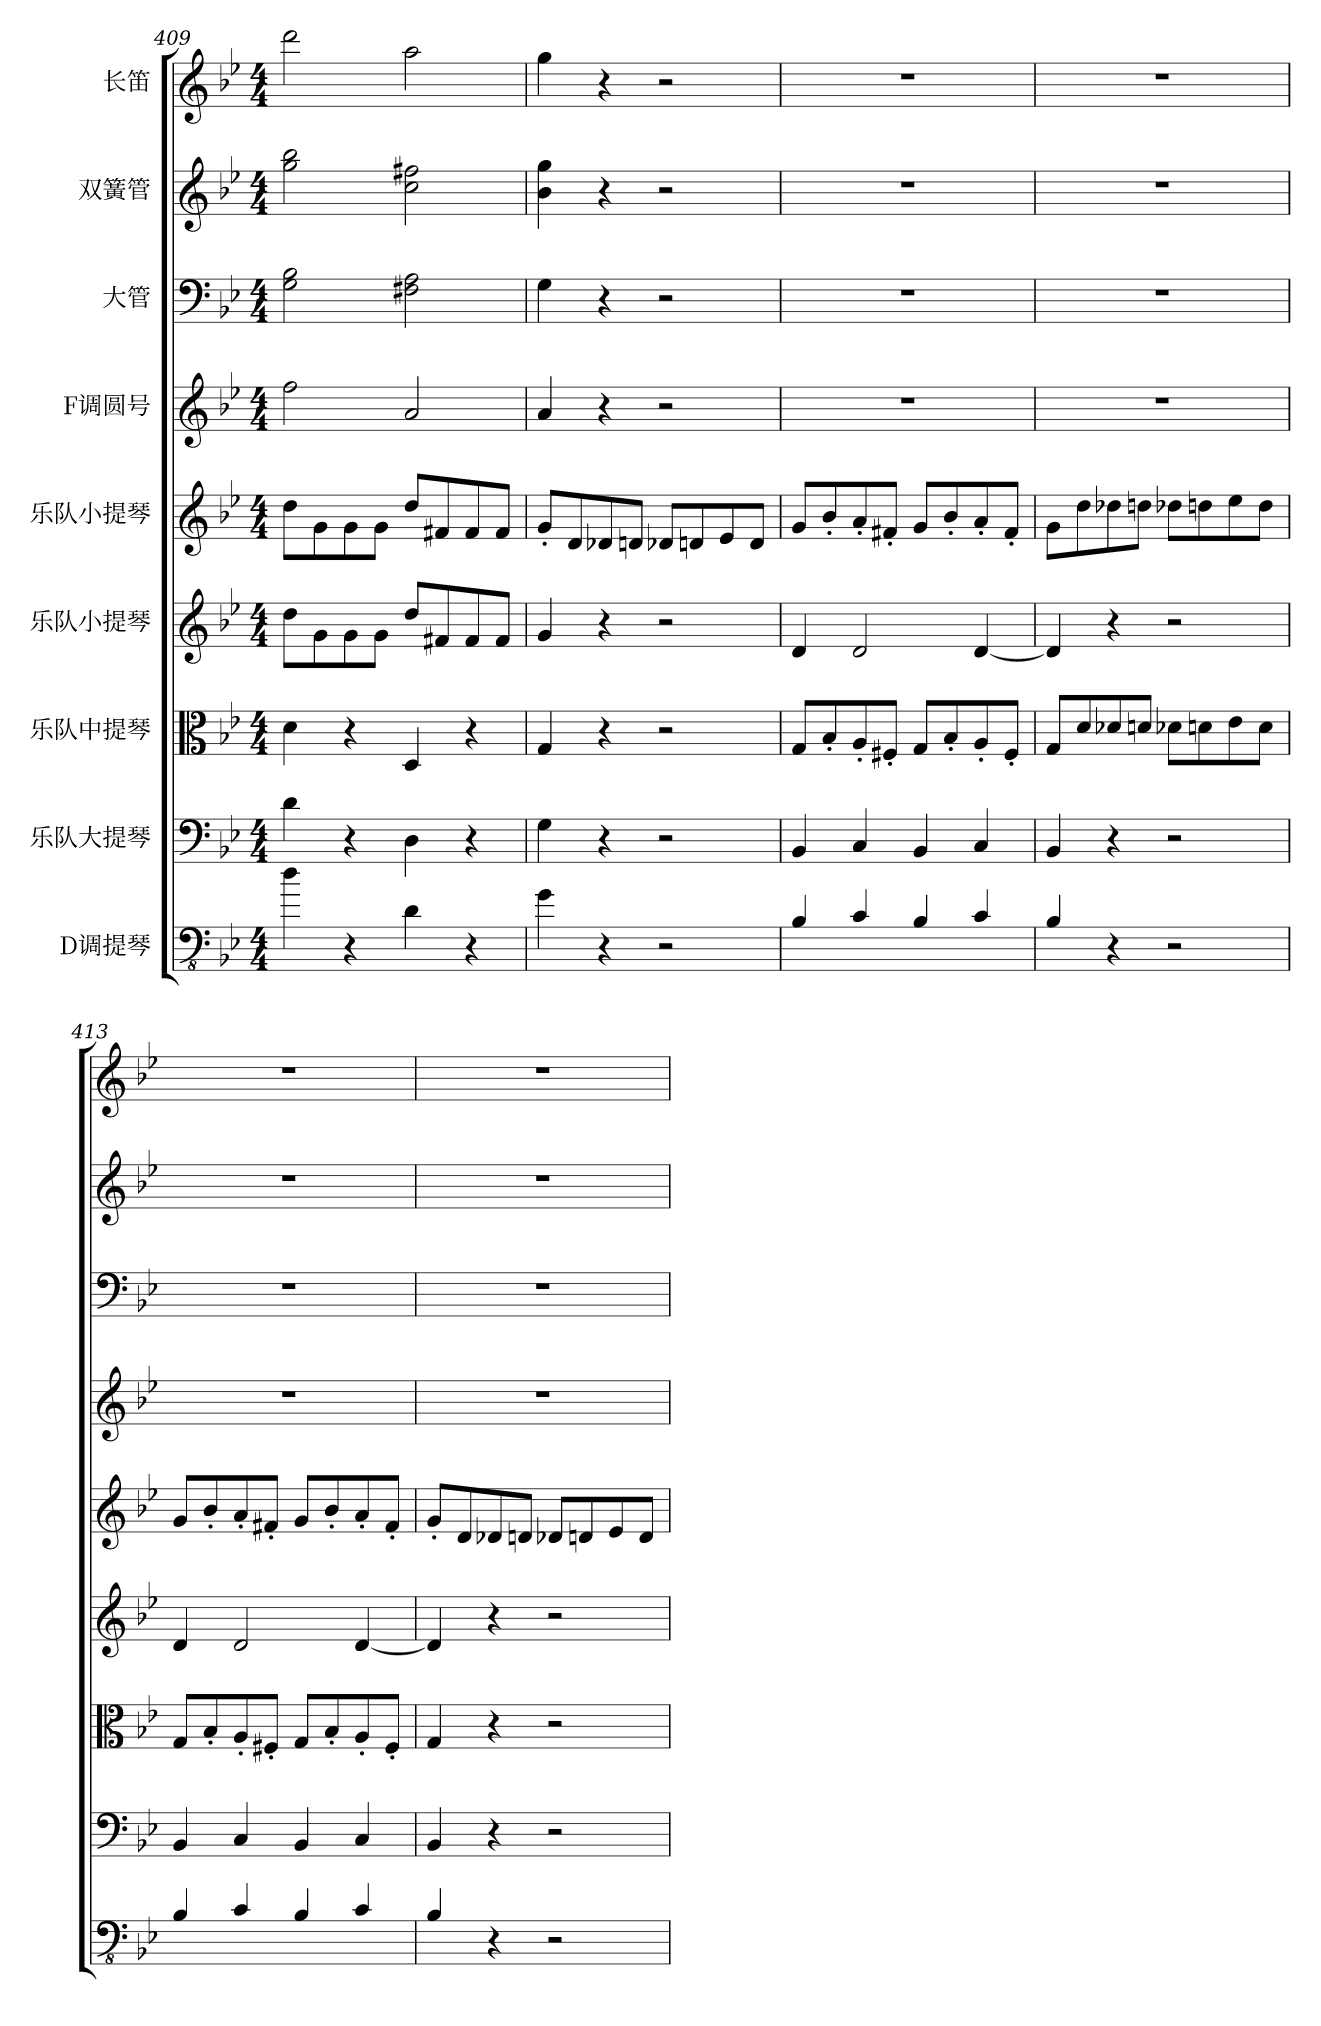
**kern	**kern	**kern	**kern	**kern	**kern	**kern	**kern	**kern
*part9	*part8	*part7	*part6	*part5	*part4	*part3	*part2	*part1
*staff9	*staff8	*staff7	*staff6	*staff5	*staff4	*staff3	*staff2	*staff1
*I"D调提琴	*I"乐队大提琴	*I"乐队中提琴	*I"乐队小提琴	*I"乐队小提琴	*I"F调圆号	*I"大管	*I"双簧管	*I"长笛
*clefFv4	*clefF4	*clefC3	*clefG2	*clefG2	*clefG2	*clefF4	*clefG2	*clefG2
*ITrd7c12	*	*	*	*	*ITrd4c7	*	*	*
*k[b-e-]	*k[b-e-]	*k[b-e-]	*k[b-e-]	*k[b-e-]	*k[b-e-a-]	*k[b-e-]	*k[b-e-]	*k[b-e-]
*M4/4	*M4/4	*M4/4	*M4/4	*M4/4	*M4/4	*M4/4	*M4/4	*M4/4
=409	=409	=409	=409	=409	=409	=409	=409	=409
4D\	4d\	4d\	8dd\L	8dd\L	2b-\	2G\ 2B-\	2gg\ 2bb-\	2ddd\
.	.	.	8g\	8g\	.	.	.	.
4r	4r	4r	8g\	8g\	.	.	.	.
.	.	.	8g\J	8g\J	.	.	.	.
4DD\	4D\	4D/	8dd/L	8dd/L	2d/	2F#X\ 2A\	2cc\ 2ff#X\	2aa\
.	.	.	8f#X/	8f#X/	.	.	.	.
4r	4r	4r	8f#/	8f#/	.	.	.	.
.	.	.	8f#/J	8f#/J	.	.	.	.
=410	=410	=410	=410	=410	=410	=410	=410	=410
*	*	*	*	*	*	*	*	*MM269
4GG\	4G\	4G/	4g/	8g'/L	4d/	4G\	4b-\ 4gg\	4gg\
.	.	.	.	8d/	.	.	.	.
4r	4r	4r	4r	8d-X/	4r	4r	4r	4r
.	.	.	.	8dn/J	.	.	.	.
2r	2r	2r	2r	8d-X/L	2r	2r	2r	2r
.	.	.	.	8dn/	.	.	.	.
.	.	.	.	8e-/	.	.	.	.
.	.	.	.	8d/J	.	.	.	.
!!LO:PB:g=z
=411	=411	=411	=411	=411	=411	=411	=411	=411
4BBB-/	4BB-/	8G/L	4d/	8g/L	1r	1r	1r	1r
.	.	8B-'/	.	8b-'/	.	.	.	.
4CC/	4C/	8A'/	2d/	8a'/	.	.	.	.
.	.	8F#X'/J	.	8f#X'/J	.	.	.	.
4BBB-/	4BB-/	8G/L	.	8g/L	.	.	.	.
.	.	8B-'/	.	8b-'/	.	.	.	.
4CC/	4C/	8A'/	[4d/	8a'/	.	.	.	.
.	.	8F#'/J	.	8f#'/J	.	.	.	.
=412	=412	=412	=412	=412	=412	=412	=412	=412
4BBB-/	4BB-/	8G/L	4d/]	8g\L	1r	1r	1r	1r
.	.	8d/	.	8dd\	.	.	.	.
4r	4r	8d-X/	4r	8dd-X\	.	.	.	.
.	.	8dn/J	.	8ddn\J	.	.	.	.
2r	2r	8d-X\L	2r	8dd-X\L	.	.	.	.
.	.	8dn\	.	8ddn\	.	.	.	.
.	.	8e-\	.	8ee-\	.	.	.	.
.	.	8d\J	.	8dd\J	.	.	.	.
=413	=413	=413	=413	=413	=413	=413	=413	=413
4BBB-/	4BB-/	8G/L	4d/	8g/L	1r	1r	1r	1r
.	.	8B-'/	.	8b-'/	.	.	.	.
4CC/	4C/	8A'/	2d/	8a'/	.	.	.	.
.	.	8F#X'/J	.	8f#X'/J	.	.	.	.
4BBB-/	4BB-/	8G/L	.	8g/L	.	.	.	.
.	.	8B-'/	.	8b-'/	.	.	.	.
4CC/	4C/	8A'/	[4d/	8a'/	.	.	.	.
.	.	8F#'/J	.	8f#'/J	.	.	.	.
=414	=414	=414	=414	=414	=414	=414	=414	=414
4BBB-/	4BB-/	4G/	4d/]	8g'/L	1r	1r	1r	1r
.	.	.	.	8d/	.	.	.	.
4r	4r	4r	4r	8d-X/	.	.	.	.
.	.	.	.	8dn/J	.	.	.	.
2r	2r	2r	2r	8d-X/L	.	.	.	.
.	.	.	.	8dn/	.	.	.	.
.	.	.	.	8e-/	.	.	.	.
.	.	.	.	8d/J	.	.	.	.
=	=	=	=	=	=	=	=	=
*-	*-	*-	*-	*-	*-	*-	*-	*-
